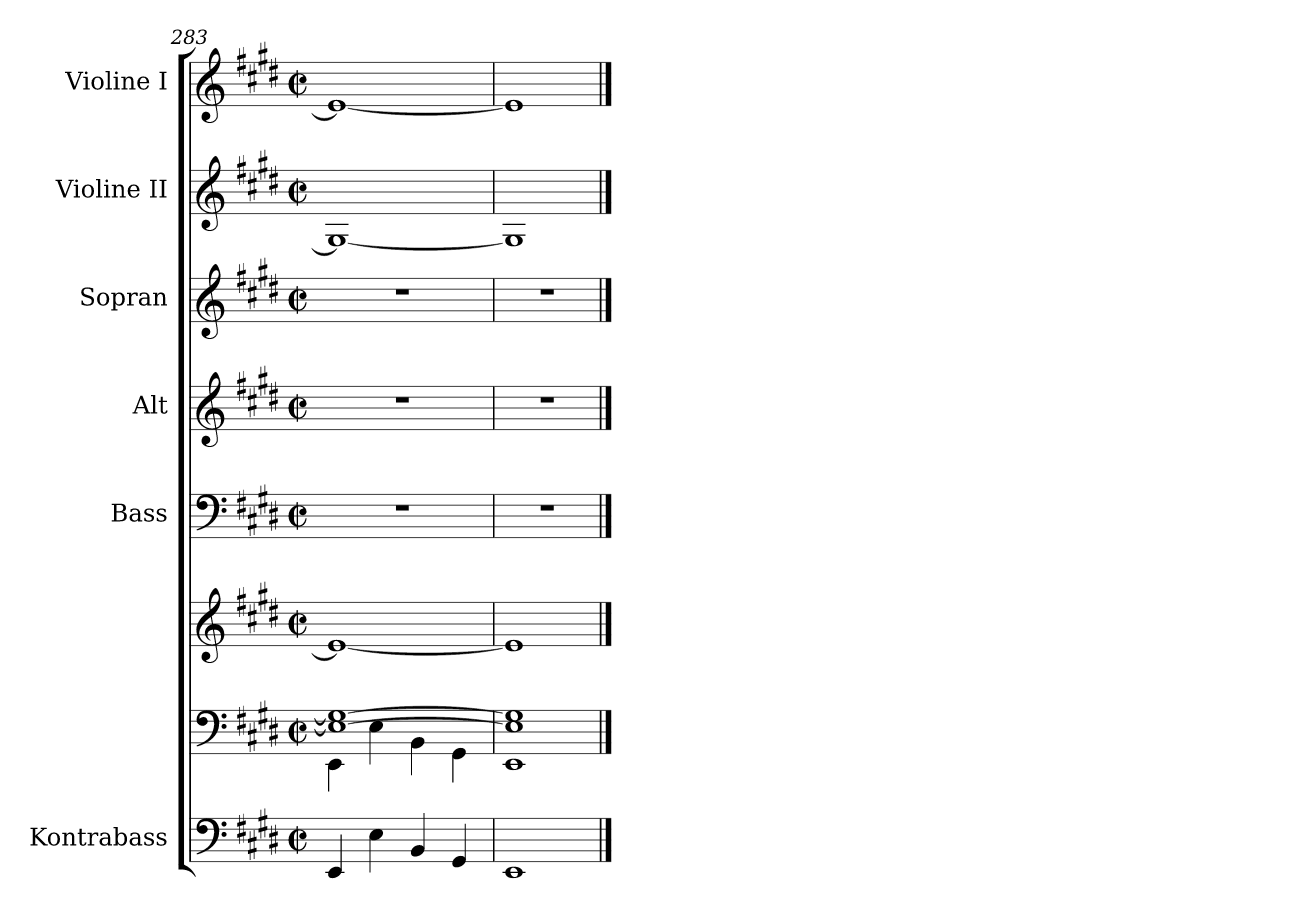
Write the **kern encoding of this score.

**kern	**kern	**kern	**kern	**kern	**kern	**kern	**kern
*part7	*part6	*part6	*part5	*part4	*part3	*part2	*part1
*staff8	*staff7	*staff6	*staff5	*staff4	*staff3	*staff2	*staff1
*I"Kontrabass	*	*	*I"Bass	*I"Alt	*I"Sopran	*I"Violine II	*I"Violine I
*I'Kb.	*	*	*I'B.	*I'A.	*I'S.	*I'Vl. II	*I'Vl. I
*clefF4	*clefF4	*clefG2	*clefF4	*clefG2	*clefG2	*clefG2	*clefG2
*ITrd7c12	*	*	*	*	*	*	*
*k[f#c#g#d#]	*k[f#c#g#d#]	*k[f#c#g#d#]	*k[f#c#g#d#]	*k[f#c#g#d#]	*k[f#c#g#d#]	*k[f#c#g#d#]	*k[f#c#g#d#]
*E:	*E:	*E:	*E:	*E:	*E:	*E:	*E:
*M2/2	*M2/2	*M2/2	*M2/2	*M2/2	*M2/2	*M2/2	*M2/2
*met(c|)	*met(c|)	*met(c|)	*met(c|)	*met(c|)	*met(c|)	*met(c|)	*met(c|)
=283	=283	=283	=283	=283	=283	=283	=283
*	*^	*	*	*	*	*	*
4EEE/	1E_ 1G#_	4EE\	1e_	1r	1r	1r	1G#_	1e_
4EE\	.	4E\	.	.	.	.	.	.
4BBB/	.	4BB\	.	.	.	.	.	.
4GGG#/	.	4GG#\	.	.	.	.	.	.
=284	=284	=284	=284	=284	=284	=284	=284	=284
1EEE	1E] 1G#]	1EE	1e]	1r	1r	1r	1G#]	1e]
*	*v	*v	*	*	*	*	*	*
==	==	==	==	==	==	==	==
*-	*-	*-	*-	*-	*-	*-	*-
